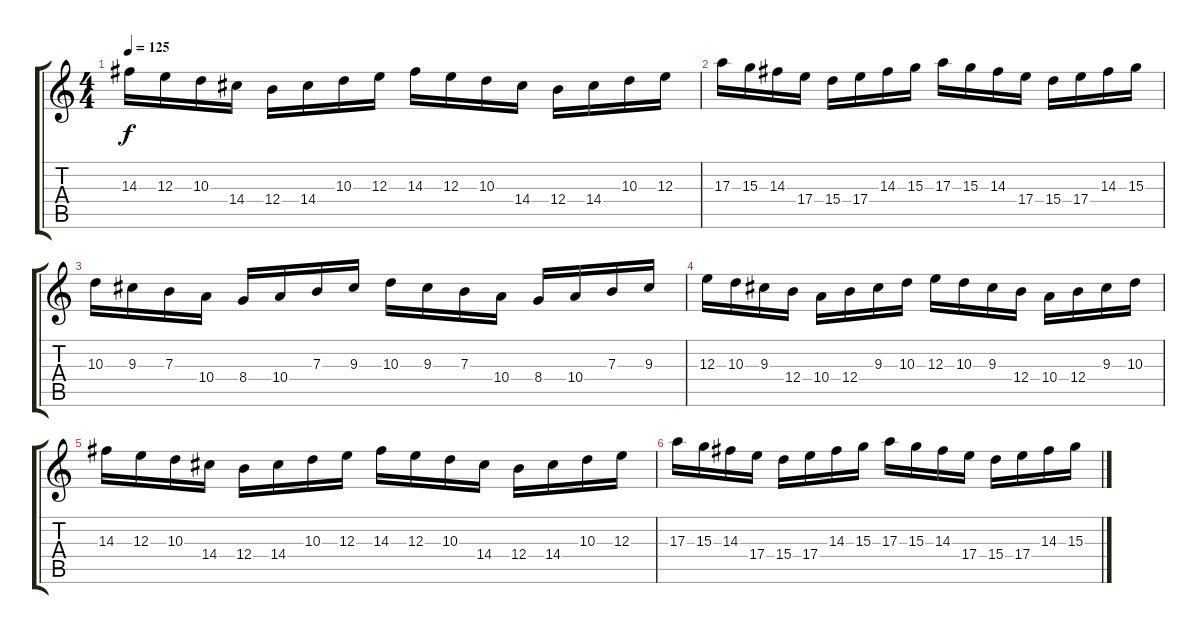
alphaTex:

\track ("  " "  ") {instrument overdrivenguitar}
\staff {score tabs}
\tuning (Db4 Ab3 E3 B2 Gb2 B1) {hide}
\ts (4 4)
\tempo 125
\clef g2
\ks c
14.3.16{dy f} 12.3.16 10.3.16 14.4.16 12.4.16 14.4.16 10.3.16 12.3.16 14.3.16 12.3.16 10.3.16 14.4.16 12.4.16 14.4.16 10.3.16 12.3.16 |
17.3.16 15.3.16 14.3.16 17.4.16 15.4.16 17.4.16 14.3.16 15.3.16 17.3.16 15.3.16 14.3.16 17.4.16 15.4.16 17.4.16 14.3.16 15.3.16 |
10.3.16 9.3.16 7.3.16 10.4.16 8.4.16 10.4.16 7.3.16 9.3.16 10.3.16 9.3.16 7.3.16 10.4.16 8.4.16 10.4.16 7.3.16 9.3.16 |
12.3.16 10.3.16 9.3.16 12.4.16 10.4.16 12.4.16 9.3.16 10.3.16 12.3.16 10.3.16 9.3.16 12.4.16 10.4.16 12.4.16 9.3.16 10.3.16 |
14.3.16 12.3.16 10.3.16 14.4.16 12.4.16 14.4.16 10.3.16 12.3.16 14.3.16 12.3.16 10.3.16 14.4.16 12.4.16 14.4.16 10.3.16 12.3.16 |
17.3.16 15.3.16 14.3.16 17.4.16 15.4.16 17.4.16 14.3.16 15.3.16 17.3.16 15.3.16 14.3.16 17.4.16 15.4.16 17.4.16 14.3.16 15.3.16
